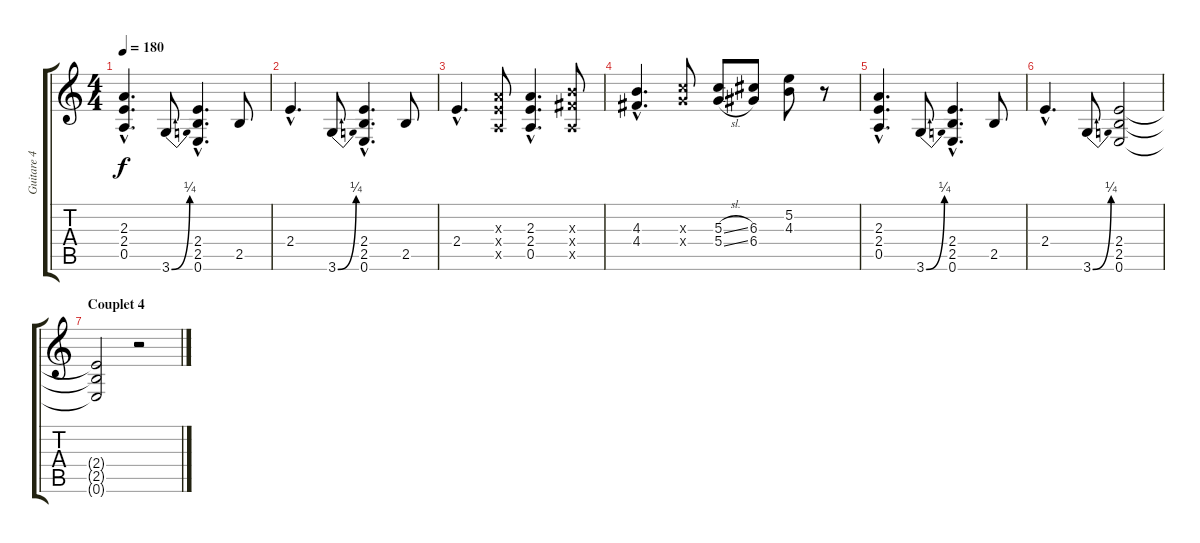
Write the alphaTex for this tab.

\track ("Guitare 4" "Guitare 4") {instrument overdrivenguitar}
\staff {score tabs}
\tuning (E4 B3 G3 D3 A2 E2) {hide}
\ts (4 4)
\tempo 180
\clef g2
\ks c
(2.3{hac} 2.4{hac} 0.5{hac}).4{d dy f} 3.6{be (bend 0 0 60 1)}.8 (2.4{hac} 2.5{hac} 0.6{hac}).4{d} 2.5.8 |
2.4{hac}.4{d} 3.6{be (bend 0 0 60 1)}.8 (2.4{hac} 2.5{hac} 0.6{hac}).4{d} 2.5.8 |
2.4{hac}.4{d} (2.3{x} 2.4{x} 0.5{x}).8 (2.3{hac} 2.4{hac} 0.5{hac}).4{d} (4.3{x} 4.4{x} 0.5{x}).8 |
(4.3{hac} 4.4{hac}).4{d} (5.3{x} 5.4{x}).8 (5.3{sl} 5.4{sl}).8 (6.3 6.4).8 (5.2 4.3).8 r.8 |
(2.3{hac} 2.4{hac} 0.5{hac}).4{d} 3.6{be (bend 0 0 60 1)}.8 (2.4{hac} 2.5{hac} 0.6{hac}).4{d} 2.5.8 |
2.4{hac}.4{d} 3.6{be (bend 0 0 60 1)}.8 (2.4 2.5 0.6).2 |
\section ("" "Couplet 4")
(2.4{t} 2.5{t} 0.6{t}).2 r.2
